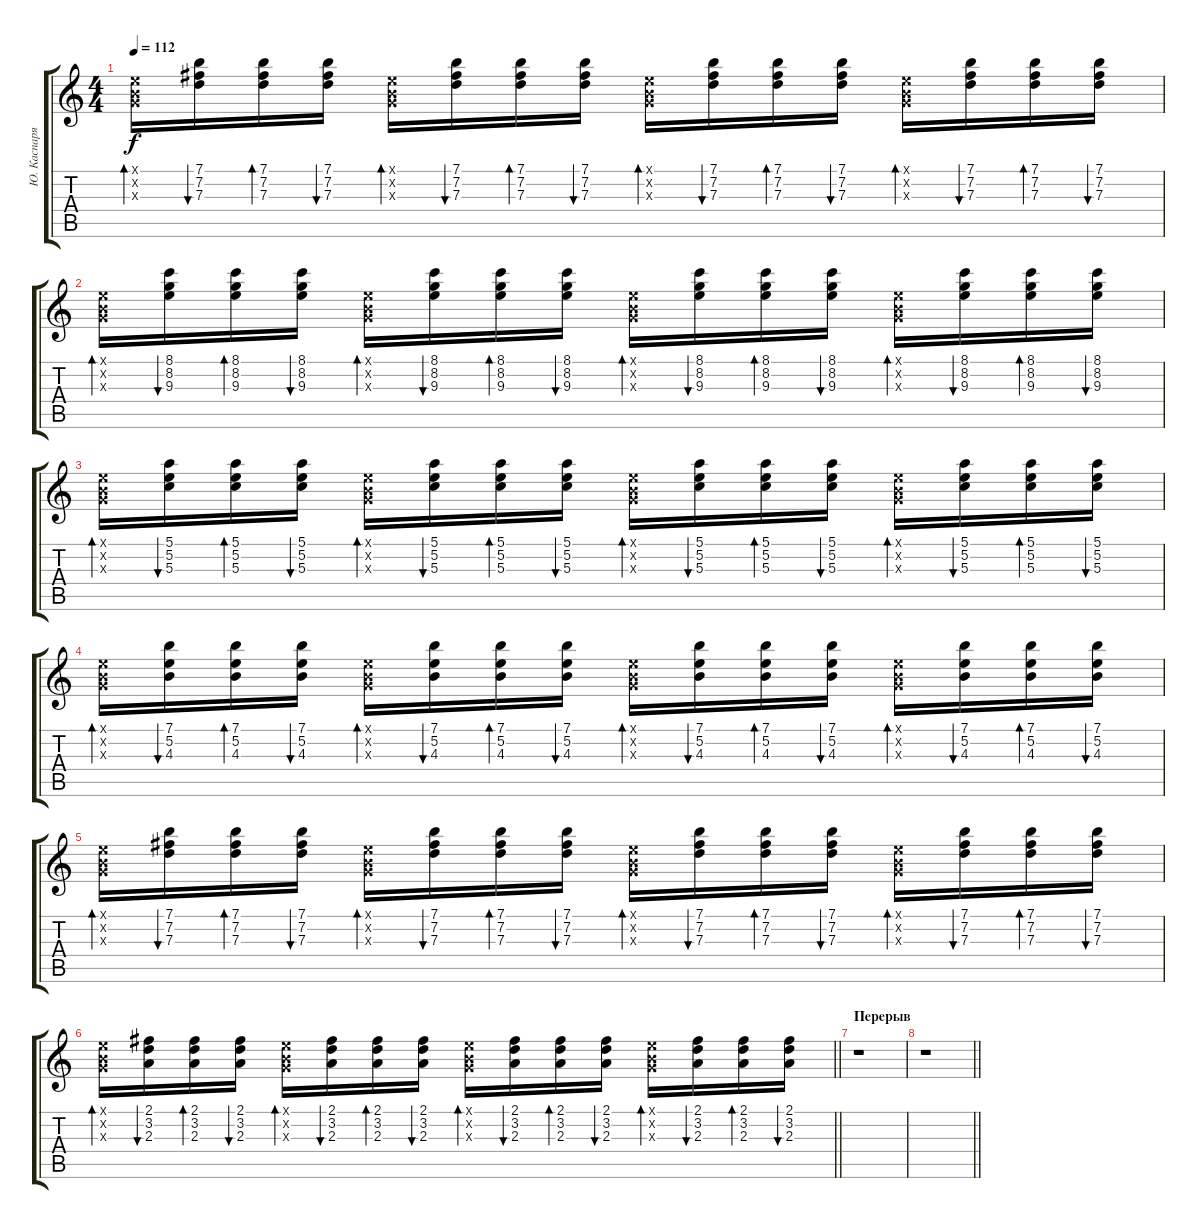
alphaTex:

\track ("Ю. Каспарян (ритм)" "Ю. Каспаря") {instrument electricguitarclean}
\staff {score tabs}
\tuning (E4 B3 G3 D3 A2 E2) {hide}
\ts (4 4)
\tempo 112
\clef g2
\ks c
(0.1{x} 0.2{x} 0.3{x}).16{bd 60 dy f} (7.1 7.2 7.3).16{bu 60} (7.1 7.2 7.3).16{bd 60} (7.1 7.2 7.3).16{bu 60} (0.1{x} 0.2{x} 0.3{x}).16{bd 60} (7.1 7.2 7.3).16{bu 60} (7.1 7.2 7.3).16{bd 60} (7.1 7.2 7.3).16{bu 60} (0.1{x} 0.2{x} 0.3{x}).16{bd 60} (7.1 7.2 7.3).16{bu 60} (7.1 7.2 7.3).16{bd 60} (7.1 7.2 7.3).16{bu 60} (0.1{x} 0.2{x} 0.3{x}).16{bd 60} (7.1 7.2 7.3).16{bu 60} (7.1 7.2 7.3).16{bd 60} (7.1 7.2 7.3).16{bu 60} |
(0.1{x} 0.2{x} 0.3{x}).16{bd 60} (8.1 8.2 9.3).16{bu 60} (8.1 8.2 9.3).16{bd 60} (8.1 8.2 9.3).16{bu 60} (0.1{x} 0.2{x} 0.3{x}).16{bd 60} (8.1 8.2 9.3).16{bu 60} (8.1 8.2 9.3).16{bd 60} (8.1 8.2 9.3).16{bu 60} (0.1{x} 0.2{x} 0.3{x}).16{bd 60} (8.1 8.2 9.3).16{bu 60} (8.1 8.2 9.3).16{bd 60} (8.1 8.2 9.3).16{bu 60} (0.1{x} 0.2{x} 0.3{x}).16{bd 60} (8.1 8.2 9.3).16{bu 60} (8.1 8.2 9.3).16{bd 60} (8.1 8.2 9.3).16{bu 60} |
(0.1{x} 0.2{x} 0.3{x}).16{bd 60} (5.1 5.2 5.3).16{bu 60} (5.1 5.2 5.3).16{bd 60} (5.1 5.2 5.3).16{bu 60} (0.1{x} 0.2{x} 0.3{x}).16{bd 60} (5.1 5.2 5.3).16{bu 60} (5.1 5.2 5.3).16{bd 60} (5.1 5.2 5.3).16{bu 60} (0.1{x} 0.2{x} 0.3{x}).16{bd 60} (5.1 5.2 5.3).16{bu 60} (5.1 5.2 5.3).16{bd 60} (5.1 5.2 5.3).16{bu 60} (0.1{x} 0.2{x} 0.3{x}).16{bd 60} (5.1 5.2 5.3).16{bu 60} (5.1 5.2 5.3).16{bd 60} (5.1 5.2 5.3).16{bu 60} |
(0.1{x} 0.2{x} 0.3{x}).16{bd 60} (7.1 5.2 4.3).16{bu 60} (7.1 5.2 4.3).16{bd 60} (7.1 5.2 4.3).16{bu 60} (0.1{x} 0.2{x} 0.3{x}).16{bd 60} (7.1 5.2 4.3).16{bu 60} (7.1 5.2 4.3).16{bd 60} (7.1 5.2 4.3).16{bu 60} (0.1{x} 0.2{x} 0.3{x}).16{bd 60} (7.1 5.2 4.3).16{bu 60} (7.1 5.2 4.3).16{bd 60} (7.1 5.2 4.3).16{bu 60} (0.1{x} 0.2{x} 0.3{x}).16{bd 60} (7.1 5.2 4.3).16{bu 60} (7.1 5.2 4.3).16{bd 60} (7.1 5.2 4.3).16{bu 60} |
(0.1{x} 0.2{x} 0.3{x}).16{bd 60} (7.1 7.2 7.3).16{bu 60} (7.1 7.2 7.3).16{bd 60} (7.1 7.2 7.3).16{bu 60} (0.1{x} 0.2{x} 0.3{x}).16{bd 60} (7.1 7.2 7.3).16{bu 60} (7.1 7.2 7.3).16{bd 60} (7.1 7.2 7.3).16{bu 60} (0.1{x} 0.2{x} 0.3{x}).16{bd 60} (7.1 7.2 7.3).16{bu 60} (7.1 7.2 7.3).16{bd 60} (7.1 7.2 7.3).16{bu 60} (0.1{x} 0.2{x} 0.3{x}).16{bd 60} (7.1 7.2 7.3).16{bu 60} (7.1 7.2 7.3).16{bd 60} (7.1 7.2 7.3).16{bu 60} |
\barLineRight lightlight
(0.1{x} 0.2{x} 0.3{x}).16{bd 60} (2.1 3.2 2.3).16{bu 60} (2.1 3.2 2.3).16{bd 60} (2.1 3.2 2.3).16{bu 60} (0.1{x} 0.2{x} 0.3{x}).16{bd 60} (2.1 3.2 2.3).16{bu 60} (2.1 3.2 2.3).16{bd 60} (2.1 3.2 2.3).16{bu 60} (0.1{x} 0.2{x} 0.3{x}).16{bd 60} (2.1 3.2 2.3).16{bu 60} (2.1 3.2 2.3).16{bd 60} (2.1 3.2 2.3).16{bu 60} (0.1{x} 0.2{x} 0.3{x}).16{bd 60} (2.1 3.2 2.3).16{bu 60} (2.1 3.2 2.3).16{bd 60} (2.1 3.2 2.3).16{bu 60} |
\section ("" "Перерыв")
r.1 |
\barLineRight lightlight
r.1
